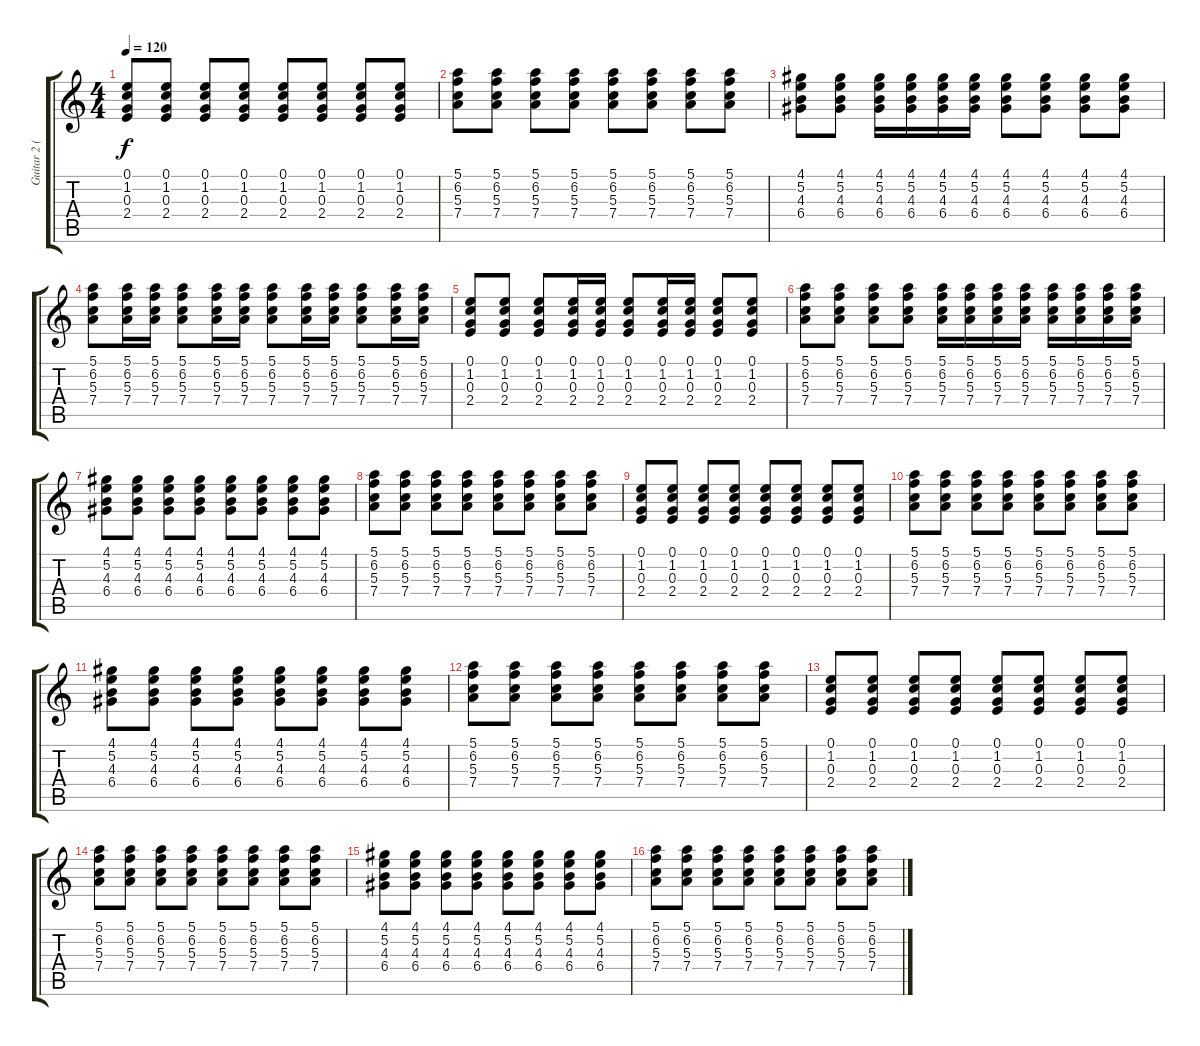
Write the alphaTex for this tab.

\track ("Guitar 2 (Cong buoi)" "Guitar 2 (") {instrument distortionguitar}
\staff {score tabs}
\tuning (E4 B3 G3 D3 A2 E2) {hide}
\ts (4 4)
\tempo 120
\clef g2
\ks c
(0.1 1.2 0.3 2.4).8{dy f} (0.1 1.2 0.3 2.4).8 (0.1 1.2 0.3 2.4).8 (0.1 1.2 0.3 2.4).8 (0.1 1.2 0.3 2.4).8 (0.1 1.2 0.3 2.4).8 (0.1 1.2 0.3 2.4).8 (0.1 1.2 0.3 2.4).8 |
(5.1 6.2 5.3 7.4).8 (5.1 6.2 5.3 7.4).8 (5.1 6.2 5.3 7.4).8 (5.1 6.2 5.3 7.4).8 (5.1 6.2 5.3 7.4).8 (5.1 6.2 5.3 7.4).8 (5.1 6.2 5.3 7.4).8 (5.1 6.2 5.3 7.4).8 |
(4.1 5.2 4.3 6.4).8{volume 16} (4.1 5.2 4.3 6.4).8 (4.1 5.2 4.3 6.4).16 (4.1 5.2 4.3 6.4).16 (4.1 5.2 4.3 6.4).16 (4.1 5.2 4.3 6.4).16 (4.1 5.2 4.3 6.4).8 (4.1 5.2 4.3 6.4).8 (4.1 5.2 4.3 6.4).8 (4.1 5.2 4.3 6.4).8 |
(5.1 6.2 5.3 7.4).8 (5.1 6.2 5.3 7.4).16 (5.1 6.2 5.3 7.4).16 (5.1 6.2 5.3 7.4).8 (5.1 6.2 5.3 7.4).16 (5.1 6.2 5.3 7.4).16 (5.1 6.2 5.3 7.4).8 (5.1 6.2 5.3 7.4).16 (5.1 6.2 5.3 7.4).16 (5.1 6.2 5.3 7.4).8 (5.1 6.2 5.3 7.4).16 (5.1 6.2 5.3 7.4).16 |
(0.1 1.2 0.3 2.4).8 (0.1 1.2 0.3 2.4).8 (0.1 1.2 0.3 2.4).8 (0.1 1.2 0.3 2.4).16 (0.1 1.2 0.3 2.4).16 (0.1 1.2 0.3 2.4).8 (0.1 1.2 0.3 2.4).16 (0.1 1.2 0.3 2.4).16 (0.1 1.2 0.3 2.4).8 (0.1 1.2 0.3 2.4).8 |
(5.1 6.2 5.3 7.4).8 (5.1 6.2 5.3 7.4).8 (5.1 6.2 5.3 7.4).8 (5.1 6.2 5.3 7.4).8 (5.1 6.2 5.3 7.4).16 (5.1 6.2 5.3 7.4).16 (5.1 6.2 5.3 7.4).16 (5.1 6.2 5.3 7.4).16 (5.1 6.2 5.3 7.4).16 (5.1 6.2 5.3 7.4).16 (5.1 6.2 5.3 7.4).16 (5.1 6.2 5.3 7.4).16 |
(4.1 5.2 4.3 6.4).8{volume 11} (4.1 5.2 4.3 6.4).8 (4.1 5.2 4.3 6.4).8 (4.1 5.2 4.3 6.4).8 (4.1 5.2 4.3 6.4).8 (4.1 5.2 4.3 6.4).8 (4.1 5.2 4.3 6.4).8 (4.1 5.2 4.3 6.4).8 |
(5.1 6.2 5.3 7.4).8 (5.1 6.2 5.3 7.4).8 (5.1 6.2 5.3 7.4).8 (5.1 6.2 5.3 7.4).8 (5.1 6.2 5.3 7.4).8 (5.1 6.2 5.3 7.4).8 (5.1 6.2 5.3 7.4).8 (5.1 6.2 5.3 7.4).8 |
(0.1 1.2 0.3 2.4).8 (0.1 1.2 0.3 2.4).8 (0.1 1.2 0.3 2.4).8 (0.1 1.2 0.3 2.4).8 (0.1 1.2 0.3 2.4).8 (0.1 1.2 0.3 2.4).8 (0.1 1.2 0.3 2.4).8 (0.1 1.2 0.3 2.4).8 |
(5.1 6.2 5.3 7.4).8 (5.1 6.2 5.3 7.4).8 (5.1 6.2 5.3 7.4).8 (5.1 6.2 5.3 7.4).8 (5.1 6.2 5.3 7.4).8 (5.1 6.2 5.3 7.4).8 (5.1 6.2 5.3 7.4).8 (5.1 6.2 5.3 7.4).8 |
(4.1 5.2 4.3 6.4).8 (4.1 5.2 4.3 6.4).8 (4.1 5.2 4.3 6.4).8 (4.1 5.2 4.3 6.4).8 (4.1 5.2 4.3 6.4).8 (4.1 5.2 4.3 6.4).8 (4.1 5.2 4.3 6.4).8 (4.1 5.2 4.3 6.4).8 |
(5.1 6.2 5.3 7.4).8 (5.1 6.2 5.3 7.4).8 (5.1 6.2 5.3 7.4).8 (5.1 6.2 5.3 7.4).8 (5.1 6.2 5.3 7.4).8 (5.1 6.2 5.3 7.4).8 (5.1 6.2 5.3 7.4).8 (5.1 6.2 5.3 7.4).8 |
(0.1 1.2 0.3 2.4).8 (0.1 1.2 0.3 2.4).8 (0.1 1.2 0.3 2.4).8 (0.1 1.2 0.3 2.4).8 (0.1 1.2 0.3 2.4).8 (0.1 1.2 0.3 2.4).8 (0.1 1.2 0.3 2.4).8 (0.1 1.2 0.3 2.4).8 |
(5.1 6.2 5.3 7.4).8 (5.1 6.2 5.3 7.4).8 (5.1 6.2 5.3 7.4).8 (5.1 6.2 5.3 7.4).8 (5.1 6.2 5.3 7.4).8 (5.1 6.2 5.3 7.4).8 (5.1 6.2 5.3 7.4).8 (5.1 6.2 5.3 7.4).8 |
(4.1 5.2 4.3 6.4).8 (4.1 5.2 4.3 6.4).8 (4.1 5.2 4.3 6.4).8 (4.1 5.2 4.3 6.4).8 (4.1 5.2 4.3 6.4).8 (4.1 5.2 4.3 6.4).8 (4.1 5.2 4.3 6.4).8 (4.1 5.2 4.3 6.4).8 |
(5.1 6.2 5.3 7.4).8 (5.1 6.2 5.3 7.4).8 (5.1 6.2 5.3 7.4).8 (5.1 6.2 5.3 7.4).8 (5.1 6.2 5.3 7.4).8 (5.1 6.2 5.3 7.4).8 (5.1 6.2 5.3 7.4).8 (5.1 6.2 5.3 7.4).8
